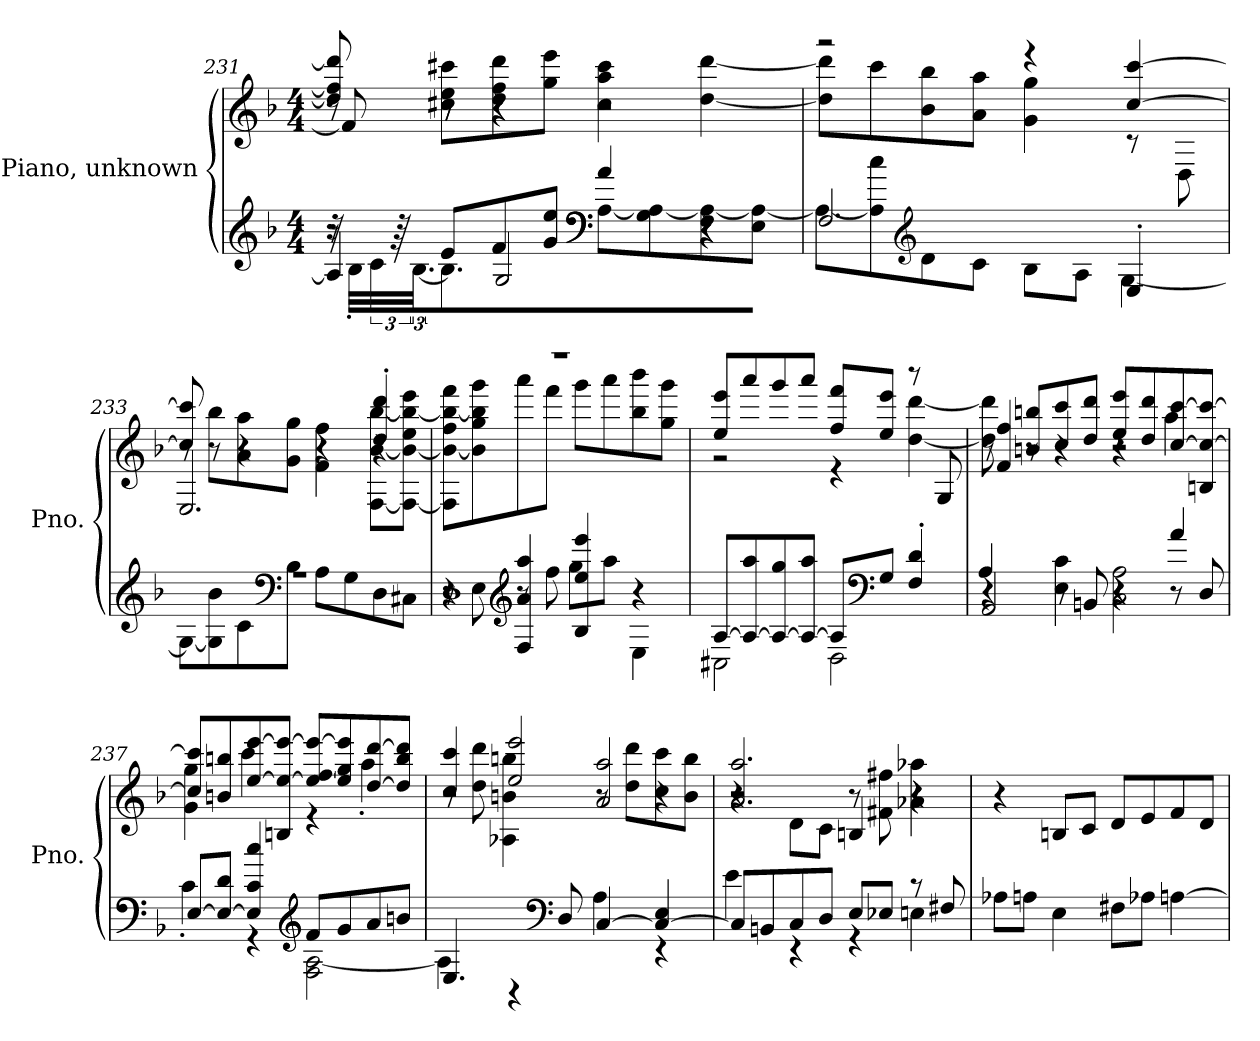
**kern	**kern
*part1	*part1
*staff2	*staff1
*I"Piano, unknown	*
*I'Pno.	*
*clefG2	*clefG2
*k[b-]	*k[b-]
*M4/4	*M4/4
=231	=231
*^	*^
*	*^	*	*^
8r	32r	4A/]	8dd/] 8ff/] 8ddd/]	8r	8f/]
.	32B-'\LLL	.	.	.	.
.	48c\JJJ	.	.	.	.
.	96r	.	.	.	.
.	[48.B-\	.	.	.	.
8e/L	4.B-\]	.	8r	8cc#X\ 8ee\ 8ccc#X\L	8r
8f/	.	2G/	4r	8dd\ 8ff\ 8ddd\	4r
8g/ 8ee/J	.	.	.	8gg\ 8eee\J	.
*clefF4	*	*	*	*	*
4a/	[8A\L	.	2r	4cc#\ 4aa\ 4ccc#\	2r
.	8G\ 8A\_	.	.	.	.
4r	8F\ 8A\_	4r	.	[4dd\ [4ddd\	.
.	8E\ 8A\_J	.	.	.	.
*	*v	*v	*	*	*
*	*	*	*v	*v
=232	=232	=232	=232
2.F/	8A\L_	2r	8dd\] 8ddd\]L
.	8A\] 8cc\	.	8ccc\
*clefG2	*	*	*
.	8d\	.	8b-\ 8bb-\
.	8c\J	.	8a\ 8aa\J
.	8B-\L	4r	4g\ 4gg\
.	8A\J	.	.
4E'/	[4G\	[4cc/ [4ccc/	8r
.	.	.	8D\
!!LO:LB:g=z
=233	=233	=233	=233
*	*	*	*^
1r	8G\L_	8cc/] 8ccc/]	8r	2.E/
.	8G\] 8b-\	8r	8bb-\L	.
.	8c\	4r	8a\ 8aa\	.
*clefF4	*	*	*	*
.	8B-\J	.	8g\ 8gg\J	.
.	8A\L	4r	4f\ 4ff\	.
.	8G\	.	.	.
.	8D\	4dd/' 4ddd/'	[8F\ [8b-\ [8bb-\L	4r
.	8C#X\J	.	8F\_ 8b-\_ 8ee\ 8bb-\_ 8eee\J	.
*	*	*	*v	*v
=234	=234	=234	=234
*	*^	*	*
4r	8r	1D	1r	8F\] 8b-\_ 8ff\ 8bb-\_ 8fff\L
.	8E\	.	.	8b-\] 8gg\ 8bb-\] 8ggg\
*clefG2	*	*	*	*
4F/ 4a/ 4aa/	8r	.	.	8aaa\
.	8ff\	.	.	8fff\J
4B-/ 4ee/ 4eee/	8gg\L	.	.	8ggg\L
.	8aa\J	.	.	8aaa\
4r	4E\	.	.	8bb-\ 8bbb-\
.	.	.	.	8gg\ 8ggg\J
*	*v	*v	*	*
=235	=235	=235	=235
[8A/L	2C#X\	8ee/ 8eee/L	2r
8A/_ 8aa/	.	8aaa/	.
8A/_ 8gg/	.	8ggg/	.
8A/_ 8aa/J	.	8aaa/J	.
8A/L]	2D\	8ff/ 8fff/L	4r
*clefF4	*	*	*
8G/J	.	8ee/ 8eee/J	.
4F/' 4d/'	.	8r	[4dd\ [4ddd\
.	.	8G/	.
!!LO:LB:g=z
=236	=236	=236	=236
*	*^	*	*^
2AA/	4r	4A/	8r	8dd\] 8ddd\]	4f/ 4ff/
.	.	.	8bn/ 8bbn/L	8r	.
.	4E\ 4c\	8r	8ccc/	4r	4cc/
.	.	8BBn/	8dd/ 8ddd/J	.	.
4r	2C\ 2A\	4r	8ee/ 8eee/L	4r	2r
.	.	.	8dd/ 8ddd/	.	.
4a/	.	8r	[8cc/ [8ccc/	4aa\	.
.	.	8D/	8Bn/ 8cc/_ 8ccc/_J	.	.
*	*v	*v	*	*	*
*	*	*	*v	*v
=237	=237	=237	=237
[8E/L	4c'\	8cc/] 8ccc/]L	4g\ 4gg\
8E/_ 8d/J	.	8bn/ 8bbn/	.
4E/] 4c/ 4cc/	4r	[8ee/ [8eee/	4ccc\
.	.	8Bn/ 8ee/_ 8eee/_J	.
*clefG2	*	*	*
8f/L	2F\ [2A\	8ee/_ 8ff/ 8eee/_L	4r
8g/	.	8ee/] 8gg/ 8eee/]	.
8a/	.	[8dd/ [8ddd/	4aa'\
8bn/J	.	8dd/] 8bb/ 8ddd/]J	.
=238	=238	=238	=238
*	*	*	*^
4.E/	4A\]	4cc/ 4ccc/	8r	2r
.	.	.	8dd\ 8ddd\	.
.	4r	2ee/ 2eee/	4A-X\ 4bn\ 4bbn\	.
*clefF4	*	*	*	*
8D/	.	.	.	.
[4C/	4A\	.	8r	2a/ 2aa/
.	.	.	8dd\ 8ddd\L	.
4C/_ 4E/	4r	4r	8cc\ 8ccc\	.
.	.	.	8b\ 8bb\J	.
!!LO:LB:g=z	!!	!!
=239	=239	=239	=239	=239
8C/L]	4e\	2.a/ 2.aa/	4r	2r
8BBn/	.	.	.	.
8C/	4r	.	8d\L	.
8D/J	.	.	8c\J	.
8E/L	4r	.	8r	4Bn/
8E-X/J	.	.	8f#X\ 8ff#X\	.
8r	4En\	4r	4a-X\ 4aa-X\	4r
8F#X/	.	.	.	.
*v	*v	*	*	*
*	*v	*v	*v
=240	=240
8A-X\L	4r
8An\J	.
4E\	8Bn/L
.	8c/J
8F#X\L	8d/L
8A-X\J	8e/
[4An\	8f/
.	8d/J
=	=
*-	*-
